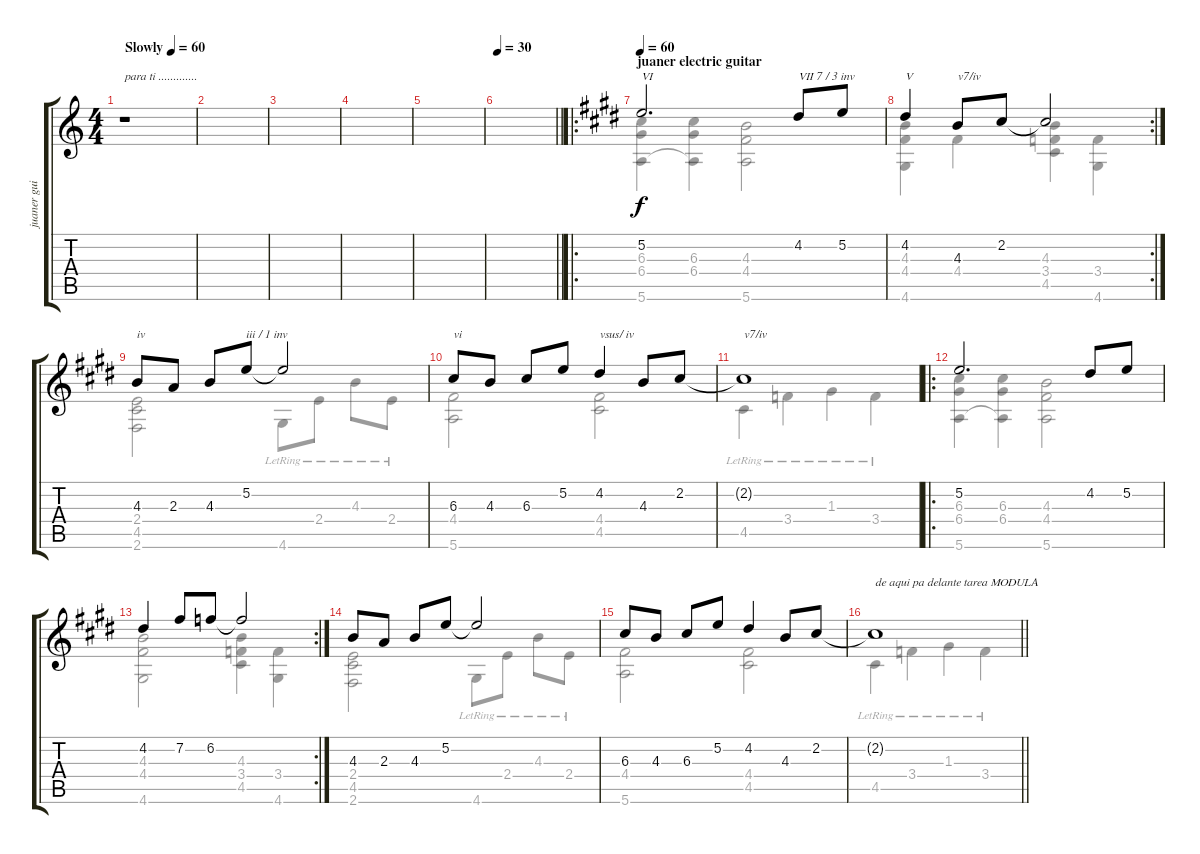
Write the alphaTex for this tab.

\track ("juaner guitar" "juaner gui") {instrument acousticguitarsteel}
\staff {score tabs}
\tuning (E4 B3 G3 D3 A2 E2) {hide}
\voice
\ts (4 4)
\tempo (60 "Slowly")
\clef g2
\ks c
r.1{txt "para ti ............." dy f instrument acousticguitarsteel} |
|
|
|
|
\tempo 30
\barLineRight lightlight
|
\ro
\section ("" "juaner electric guitar")
\tempo 60
\ks c#minor
5.2.2{d txt "VI"} 4.2.8{txt "VII 7 / 3 inv"} 5.2.8 |
\rc 2
4.2.4{txt "V"} 4.3.8{txt "v7/iv"} 2.2.8 2.2{t}.2 |
4.3.8{txt "iv"} 2.3.8 4.3.8 5.2.8{txt "iii / 1 inv"} 5.2{t}.2 |
6.3.8{txt "vi"} 4.3.8 6.3.8 5.2.8 4.2.4{txt "vsus/ iv"} 4.3.8 2.2.8 |
2.2{t}.1{txt "v7/iv"} |
\ro
5.2.2{d} 4.2.8 5.2.8 |
\rc 2
4.2.4 7.2.8 6.2.8 6.2{t}.2 |
4.3.8 2.3.8 4.3.8 5.2.8 5.2{t}.2 |
6.3.8 4.3.8 6.3.8 5.2.8 4.2.4 4.3.8 2.2.8 |
\barLineRight lightlight
2.2{t}.1{txt "de aqui pa delante tarea MODULA"}
\voice
\clef g2
\ottava regular
\simile none
\ks c
|
|
|
|
|
\barLineRight lightlight
|
\ks c#minor
(6.3 6.4 5.6).4 (6.3 6.4 5.6{t}).4 (4.3 4.4 5.6).2 |
(4.3 4.4 4.6).4 4.4.4 (4.3 3.4 4.5).4 (3.4 4.6).4 |
(2.4 4.5 2.6).2 4.6{lr}.8 2.4{lr}.8 4.3{lr}.8 2.4{lr}.8 |
(4.4 5.6).2 (4.4 4.5).2 |
4.5{lr}.4 3.4{lr}.4 1.3{lr}.4 3.4{lr}.4 |
(6.3 6.4 5.6).4 (6.3 6.4 5.6{t}).4 (4.3 4.4 5.6).2 |
(4.3 4.4 4.6).2 (4.3 3.4 4.5).4 (3.4 4.6).4 |
(2.4 4.5 2.6).2 4.6{lr}.8 2.4{lr}.8 4.3{lr}.8 2.4{lr}.8 |
(4.4 5.6).2 (4.4 4.5).2 |
\barLineRight lightlight
4.5{lr}.4 3.4{lr}.4 1.3{lr}.4 3.4{lr}.4
